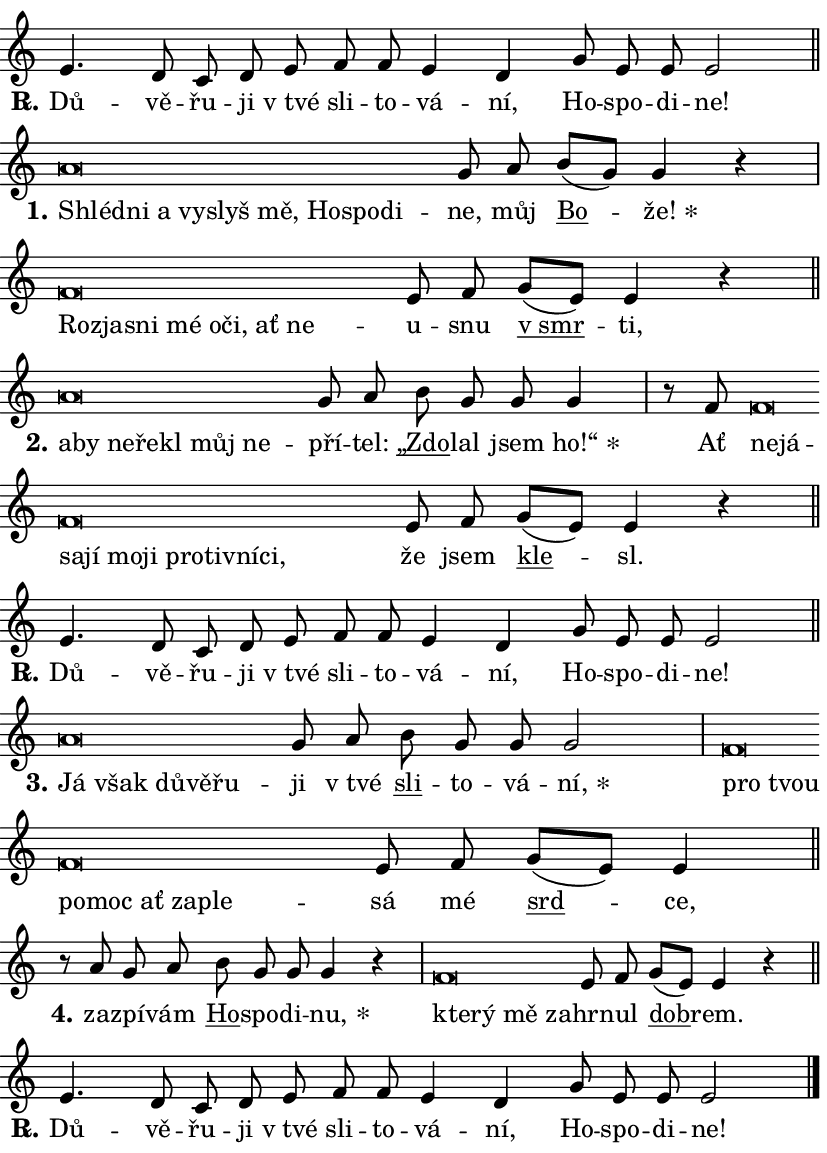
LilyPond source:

\version "2.24.0"
\header { tagline = "" }
\paper {
  indent = 0\cm
  top-margin = 0\cm
  right-margin = 0.13\cm % to fit lyric hyphens
  bottom-margin = 0\cm
  left-margin = 0\cm
  paper-width = 14\cm
  page-breaking = #ly:one-page-breaking
  system-system-spacing.basic-distance = #11
  score-system-spacing.basic-distance = #11
  ragged-last = ##f
}


%% Author: Thomas Morley
%% https://lists.gnu.org/archive/html/lilypond-user/2020-05/msg00002.html
#(define (line-position grob)
"Returns position of @var[grob} in current system:
   @code{'start}, if at first time-step
   @code{'end}, if at last time-step
   @code{'middle} otherwise
"
  (let* ((col (ly:item-get-column grob))
         (ln (ly:grob-object col 'left-neighbor))
         (rn (ly:grob-object col 'right-neighbor))
         (col-to-check-left (if (ly:grob? ln) ln col))
         (col-to-check-right (if (ly:grob? rn) rn col))
         (break-dir-left
           (and
             (ly:grob-property col-to-check-left 'non-musical #f)
             (ly:item-break-dir col-to-check-left)))
         (break-dir-right
           (and
             (ly:grob-property col-to-check-right 'non-musical #f)
             (ly:item-break-dir col-to-check-right))))
        (cond ((eqv? 1 break-dir-left) 'start)
              ((eqv? -1 break-dir-right) 'end)
              (else 'middle))))

#(define (tranparent-at-line-position vctor)
  (lambda (grob)
  "Relying on @code{line-position} select the relevant enry from @var{vctor}.
Used to determine transparency,"
    (case (line-position grob)
      ((end) (not (vector-ref vctor 0)))
      ((middle) (not (vector-ref vctor 1)))
      ((start) (not (vector-ref vctor 2))))))

noteHeadBreakVisibility =
#(define-music-function (break-visibility)(vector?)
"Makes @code{NoteHead}s transparent relying on @var{break-visibility}"
#{
  \override NoteHead.transparent =
    #(tranparent-at-line-position break-visibility)
#})

#(define delete-ledgers-for-transparent-note-heads
  (lambda (grob)
    "Reads whether a @code{NoteHead} is transparent.
If so this @code{NoteHead} is removed from @code{'note-heads} from
@var{grob}, which is supposed to be @code{LedgerLineSpanner}.
As a result ledgers are not printed for this @code{NoteHead}"
    (let* ((nhds-array (ly:grob-object grob 'note-heads))
           (nhds-list
             (if (ly:grob-array? nhds-array)
                 (ly:grob-array->list nhds-array)
                 '()))
           ;; Relies on the transparent-property being done before
           ;; Staff.LedgerLineSpanner.after-line-breaking is executed.
           ;; This is fragile ...
           (to-keep
             (remove
               (lambda (nhd)
                 (ly:grob-property nhd 'transparent #f))
               nhds-list)))
      ;; TODO find a better method to iterate over grob-arrays, similiar
      ;; to filter/remove etc for lists
      ;; For now rebuilt from scratch
      (set! (ly:grob-object grob 'note-heads)  '())
      (for-each
        (lambda (nhd)
          (ly:pointer-group-interface::add-grob grob 'note-heads nhd))
        to-keep))))

squashNotes = {
  \override NoteHead.X-extent = #'(-0.2 . 0.2)
  \override NoteHead.Y-extent = #'(-0.75 . 0)
  \override NoteHead.stencil =
    #(lambda (grob)
       (let ((pos (ly:grob-property grob 'staff-position)))
         (begin
           (if (< pos -7) (display "ERROR: Lower brevis then expected\n") (display ""))
           (if (<= pos -6) ly:text-interface::print ly:note-head::print))))
}
unSquashNotes = {
  \revert NoteHead.X-extent
  \revert NoteHead.Y-extent
  \revert NoteHead.stencil
}

hideNotes = \noteHeadBreakVisibility #begin-of-line-visible
unHideNotes = \noteHeadBreakVisibility #all-visible

% work-around for resetting accidentals
% https://lilypond.org/doc/v2.23/Documentation/notation/displaying-rhythms#unmetered-music
cadenzaMeasure = {
  \cadenzaOff
  \partial 1024 s1024
  \cadenzaOn
}

#(define-markup-command (accent layout props text) (markup?)
  "Underline accented syllable"
  (interpret-markup layout props
    #{\markup \override #'(offset . 4.3) \underline { #text }#}))

responsum = \markup \concat {
  "R" \hspace #-1.05 \path #0.1 #'((moveto 0 0.07) (lineto 0.9 0.8)) \hspace #0.05 "."
}

spaceSize = #0.6828661417322834 % exact space size for TeX Gyre Schola

\layout {
  \context {
    \Staff
    \remove "Time_signature_engraver"
    \override LedgerLineSpanner.after-line-breaking = #delete-ledgers-for-transparent-note-heads
  }
  \context {
    \Lyrics {
      \override LyricSpace.minimum-distance = \spaceSize
      \override LyricText.font-name = #"TeX Gyre Schola"
      \override LyricText.font-size = 1
      \override StanzaNumber.font-name = #"TeX Gyre Schola Bold"
      \override StanzaNumber.font-size = 1
    }
  }
  \context {
    \Score 
    \override NoteHead.text =
      #(lambda (grob) 
        (let ((pos (ly:grob-property grob 'staff-position)))
          #{\markup {
            \combine
              \halign #-0.55 \raise #(if (= pos -6) 0 0.5) \override #'(thickness . 2) \draw-line #'(3.2 . 0)
              \musicglyph "noteheads.sM1"
          }#}))
  }
}

% magnetic-lyrics.ily
%
%   written by
%     Jean Abou Samra <jean@abou-samra.fr>
%     Werner Lemberg <wl@gnu.org>
%
%   adapted by
%     Jiri Hon <jiri.hon@gmail.com>
%
% Version 2022-Apr-15

% https://www.mail-archive.com/lilypond-user@gnu.org/msg149350.html

#(define (Left_hyphen_pointer_engraver context)
   "Collect syllable-hyphen-syllable occurrences in lyrics and store
them in properties.  This engraver only looks to the left.  For
example, if the lyrics input is @code{foo -- bar}, it does the
following.

@itemize @bullet
@item
Set the @code{text} property of the @code{LyricHyphen} grob between
@q{foo} and @q{bar} to @code{foo}.

@item
Set the @code{left-hyphen} property of the @code{LyricText} grob with
text @q{foo} to the @code{LyricHyphen} grob between @q{foo} and
@q{bar}.
@end itemize

Use this auxiliary engraver in combination with the
@code{lyric-@/text::@/apply-@/magnetic-@/offset!} hook."
   (let ((hyphen #f)
         (text #f))
     (make-engraver
      (acknowledgers
       ((lyric-syllable-interface engraver grob source-engraver)
        (set! text grob)))
      (end-acknowledgers
       ((lyric-hyphen-interface engraver grob source-engraver)
        ;(when (not (grob::has-interface grob 'lyric-space-interface))
          (set! hyphen grob)));)
      ((stop-translation-timestep engraver)
       (when (and text hyphen)
         (ly:grob-set-object! text 'left-hyphen hyphen))
       (set! text #f)
       (set! hyphen #f)))))

#(define (lyric-text::apply-magnetic-offset! grob)
   "If the space between two syllables is less than the value in
property @code{LyricText@/.details@/.squash-threshold}, move the right
syllable to the left so that it gets concatenated with the left
syllable.

Use this function as a hook for
@code{LyricText@/.after-@/line-@/breaking} if the
@code{Left_@/hyphen_@/pointer_@/engraver} is active."
   (let ((hyphen (ly:grob-object grob 'left-hyphen #f)))
     (when hyphen
       (let ((left-text (ly:spanner-bound hyphen LEFT)))
         (when (grob::has-interface left-text 'lyric-syllable-interface)
           (let* ((common (ly:grob-common-refpoint grob left-text X))
                  (this-x-ext (ly:grob-extent grob common X))
                  (left-x-ext
                   (begin
                     ;; Trigger magnetism for left-text.
                     (ly:grob-property left-text 'after-line-breaking)
                     (ly:grob-extent left-text common X)))
                  ;; `delta` is the gap width between two syllables.
                  (delta (- (interval-start this-x-ext)
                            (interval-end left-x-ext)))
                  (details (ly:grob-property grob 'details))
                  (threshold (assoc-get 'squash-threshold details 0.2)))
             (when (< delta threshold)
               (let* (;; We have to manipulate the input text so that
                      ;; ligatures crossing syllable boundaries are not
                      ;; disabled.  For languages based on the Latin
                      ;; script this is essentially a beautification.
                      ;; However, for non-Western scripts it can be a
                      ;; necessity.
                      (lt (ly:grob-property left-text 'text))
                      (rt (ly:grob-property grob 'text))
                      (is-space (grob::has-interface hyphen 'lyric-space-interface))
                      (space (if is-space " " ""))
                      (extra-delta (if is-space spaceSize 0))
                      ;; Append new syllable.
                      (ltrt-space (if (and (string? lt) (string? rt))
                                (string-append lt space rt)
                                (make-concat-markup (list lt space rt))))
                      ;; Right-align `ltrt` to the right side.
                      (ltrt-space-markup (grob-interpret-markup
                               grob
                               (make-translate-markup
                                (cons (interval-length this-x-ext) 0)
                                (make-right-align-markup ltrt-space)))))
                 (begin
                   ;; Don't print `left-text`.
                   (ly:grob-set-property! left-text 'stencil #f)
                   ;; Set text and stencil (which holds all collected
                   ;; syllables so far) and shift it to the left.
                   (ly:grob-set-property! grob 'text ltrt-space)
                   (ly:grob-set-property! grob 'stencil ltrt-space-markup)
                   (ly:grob-translate-axis! grob (- (- delta extra-delta)) X))))))))))


#(define (lyric-hyphen::displace-bounds-first grob)
   ;; Make very sure this callback isn't triggered too early.
   (let ((left (ly:spanner-bound grob LEFT))
         (right (ly:spanner-bound grob RIGHT)))
     (ly:grob-property left 'after-line-breaking)
     (ly:grob-property right 'after-line-breaking)
     (ly:lyric-hyphen::print grob)))

squashThreshold = #0.4

\layout {
  \context {
    \Lyrics
    \consists #Left_hyphen_pointer_engraver
    \override LyricText.after-line-breaking =
      #lyric-text::apply-magnetic-offset!
    \override LyricHyphen.stencil = #lyric-hyphen::displace-bounds-first
    \override LyricText.details.squash-threshold = \squashThreshold
    \override LyricHyphen.minimum-distance = 0
    \override LyricHyphen.minimum-length = \squashThreshold
  }
}

squashText = \override LyricText.details.squash-threshold = 9999
unSquashText = \override LyricText.details.squash-threshold = \squashThreshold

leftText = \override LyricText.self-alignment-X = #LEFT
unLeftText = \revert LyricText.self-alignment-X

starOffset = #(lambda (grob) 
                (let ((x_offset (ly:self-alignment-interface::aligned-on-x-parent grob)))
                  (if (= x_offset 0) 0 (+ x_offset 1.2))))

star = #(define-music-function (syllable)(string?)
"Append star separator at the end of a syllable"
#{
  \once \override LyricText.X-offset = #starOffset
  \lyricmode { \markup {
    #syllable
    \override #'((font-name . "TeX Gyre Schola Bold")) \hspace #0.2 \lower #0.65 \larger "*"
  } }
#})

starAccent = #(define-music-function (syllable)(string?)
"Append star separator at the end of a syllable and make accent"
#{
  \once \override LyricText.X-offset = #starOffset
  \lyricmode { \markup {
    \accent #syllable
    \override #'((font-name . "TeX Gyre Schola Bold")) \hspace #0.2 \lower #0.65 \larger "*"
  } }
#})

breath = #(define-music-function (syllable)(string?)
"Append breathing indicator at the end of a syllable"
#{
  \lyricmode { \markup { #syllable "+" } }
#})

optionalBreath = #(define-music-function (syllable)(string?)
"Append optional breathing indicator at the end of a syllable"
#{
  \lyricmode { \markup { #syllable "(+)" } }
#})


\score {
    <<
        \new Voice = "melody" { \cadenzaOn \key c \major \relative { e'4. d8 c d e \bar "" f f \bar "" e4 d \bar "" g8 e e e2 \cadenzaMeasure \bar "||" \break } }
        \new Lyrics \lyricsto "melody" { \lyricmode { \set stanza = \responsum
Dů -- vě -- řu -- ji "v tvé" sli -- to -- vá -- ní, Ho -- spo -- di -- ne! } }
    >>
    \layout {}
}

\score {
    <<
        \new Voice = "melody" { \cadenzaOn \key c \major \relative { \squashNotes a'\breve*1/16 \hideNotes \breve*1/16 \bar "" \breve*1/16 \bar "" \breve*1/16 \bar "" \breve*1/16 \bar "" \breve*1/16 \bar "" \breve*1/16 \bar "" \breve*1/16 \breve*1/16 \bar "" \unHideNotes \unSquashNotes g8 a \bar "" b[( g)] g4 r \cadenzaMeasure \bar "|" \squashNotes f\breve*1/16 \hideNotes \breve*1/16 \bar "" \breve*1/16 \bar "" \breve*1/16 \bar "" \breve*1/16 \bar "" \breve*1/16 \bar "" \breve*1/16 \breve*1/16 \bar "" \unHideNotes \unSquashNotes e8 f \bar "" g[( e)] e4 r \cadenzaMeasure \bar "||" \break } }
        \new Lyrics \lyricsto "melody" { \lyricmode { \set stanza = "1."
\leftText Shléd -- \squashText ni a vy -- slyš mě, Ho -- spo -- di -- \unLeftText \unSquashText ne, můj \markup \accent Bo -- \star že! \leftText Roz -- \squashText ja -- sni mé o -- či, ať ne -- \unLeftText \unSquashText u -- snu \markup \accent "v smr" -- ti, } }
    >>
    \layout {}
}

\score {
    <<
        \new Voice = "melody" { \cadenzaOn \key c \major \relative { \squashNotes a'\breve*1/16 \hideNotes \breve*1/16 \bar "" \breve*1/16 \bar "" \breve*1/16 \bar "" \breve*1/16 \bar "" \breve*1/16 \breve*1/16 \bar "" \unHideNotes \unSquashNotes g8 a \bar "" b g g g4 \cadenzaMeasure \bar "|" r8 f8 \squashNotes f\breve*1/16 \hideNotes \breve*1/16 \bar "" \breve*1/16 \bar "" \breve*1/16 \bar "" \breve*1/16 \bar "" \breve*1/16 \bar "" \breve*1/16 \bar "" \breve*1/16 \bar "" \breve*1/16 \breve*1/16 \bar "" \unHideNotes \unSquashNotes e8 f \bar "" g[( e)] e4 r \cadenzaMeasure \bar "||" \break } }
        \new Lyrics \lyricsto "melody" { \lyricmode { \set stanza = "2."
\leftText a -- \squashText by ne -- ře -- kl můj ne -- \unLeftText \unSquashText pří -- tel: \markup \accent „Zdo -- lal jsem \star ho!“ Ať \leftText ne -- \squashText já -- sa -- jí mo -- ji pro -- tiv -- ní -- ci, \unLeftText \unSquashText že jsem \markup \accent kle -- sl. } }
    >>
    \layout {}
}

\score {
    <<
        \new Voice = "melody" { \cadenzaOn \key c \major \relative { e'4. d8 c d e \bar "" f f \bar "" e4 d \bar "" g8 e e e2 \cadenzaMeasure \bar "||" \break } }
        \new Lyrics \lyricsto "melody" { \lyricmode { \set stanza = \responsum
Dů -- vě -- řu -- ji "v tvé" sli -- to -- vá -- ní, Ho -- spo -- di -- ne! } }
    >>
    \layout {}
}

\score {
    <<
        \new Voice = "melody" { \cadenzaOn \key c \major \relative { \squashNotes a'\breve*1/16 \hideNotes \breve*1/16 \bar "" \breve*1/16 \bar "" \breve*1/16 \breve*1/16 \bar "" \unHideNotes \unSquashNotes g8 a \bar "" b g g g2 \cadenzaMeasure \bar "|" \squashNotes f\breve*1/16 \hideNotes \breve*1/16 \bar "" \breve*1/16 \bar "" \breve*1/16 \bar "" \breve*1/16 \bar "" \breve*1/16 \breve*1/16 \bar "" \unHideNotes \unSquashNotes e8 f \bar "" g[( e)] e4 \cadenzaMeasure \bar "||" \break } }
        \new Lyrics \lyricsto "melody" { \lyricmode { \set stanza = "3."
\leftText Já \squashText však dů -- vě -- řu -- \unLeftText \unSquashText ji "v tvé" \markup \accent sli -- to -- vá -- \star ní, \leftText pro \squashText tvou po -- moc ať za -- ple -- \unLeftText \unSquashText sá mé \markup \accent srd -- ce, } }
    >>
    \layout {}
}

\score {
    <<
        \new Voice = "melody" { \cadenzaOn \key c \major \relative { r8 a' g8 a \bar "" b g g g4 r \cadenzaMeasure \bar "|" \squashNotes f\breve*1/16 \hideNotes \breve*1/16 \bar "" \breve*1/16 \breve*1/16 \bar "" \unHideNotes \unSquashNotes e8 f \bar "" g[( e)] e4 r \cadenzaMeasure \bar "||" \break } }
        \new Lyrics \lyricsto "melody" { \lyricmode { \set stanza = "4."
za -- zpí -- vám \markup \accent Ho -- spo -- di -- \star nu, \leftText kte -- \squashText rý mě za -- \unLeftText \unSquashText hr -- nul \markup \accent dob -- rem. } }
    >>
    \layout {}
}

\score {
    <<
        \new Voice = "melody" { \cadenzaOn \key c \major \relative { e'4. d8 c d e \bar "" f f \bar "" e4 d \bar "" g8 e e e2 \cadenzaMeasure \bar "||" \break } \bar "|." }
        \new Lyrics \lyricsto "melody" { \lyricmode { \set stanza = \responsum
Dů -- vě -- řu -- ji "v tvé" sli -- to -- vá -- ní, Ho -- spo -- di -- ne! } }
    >>
    \layout {}
}
